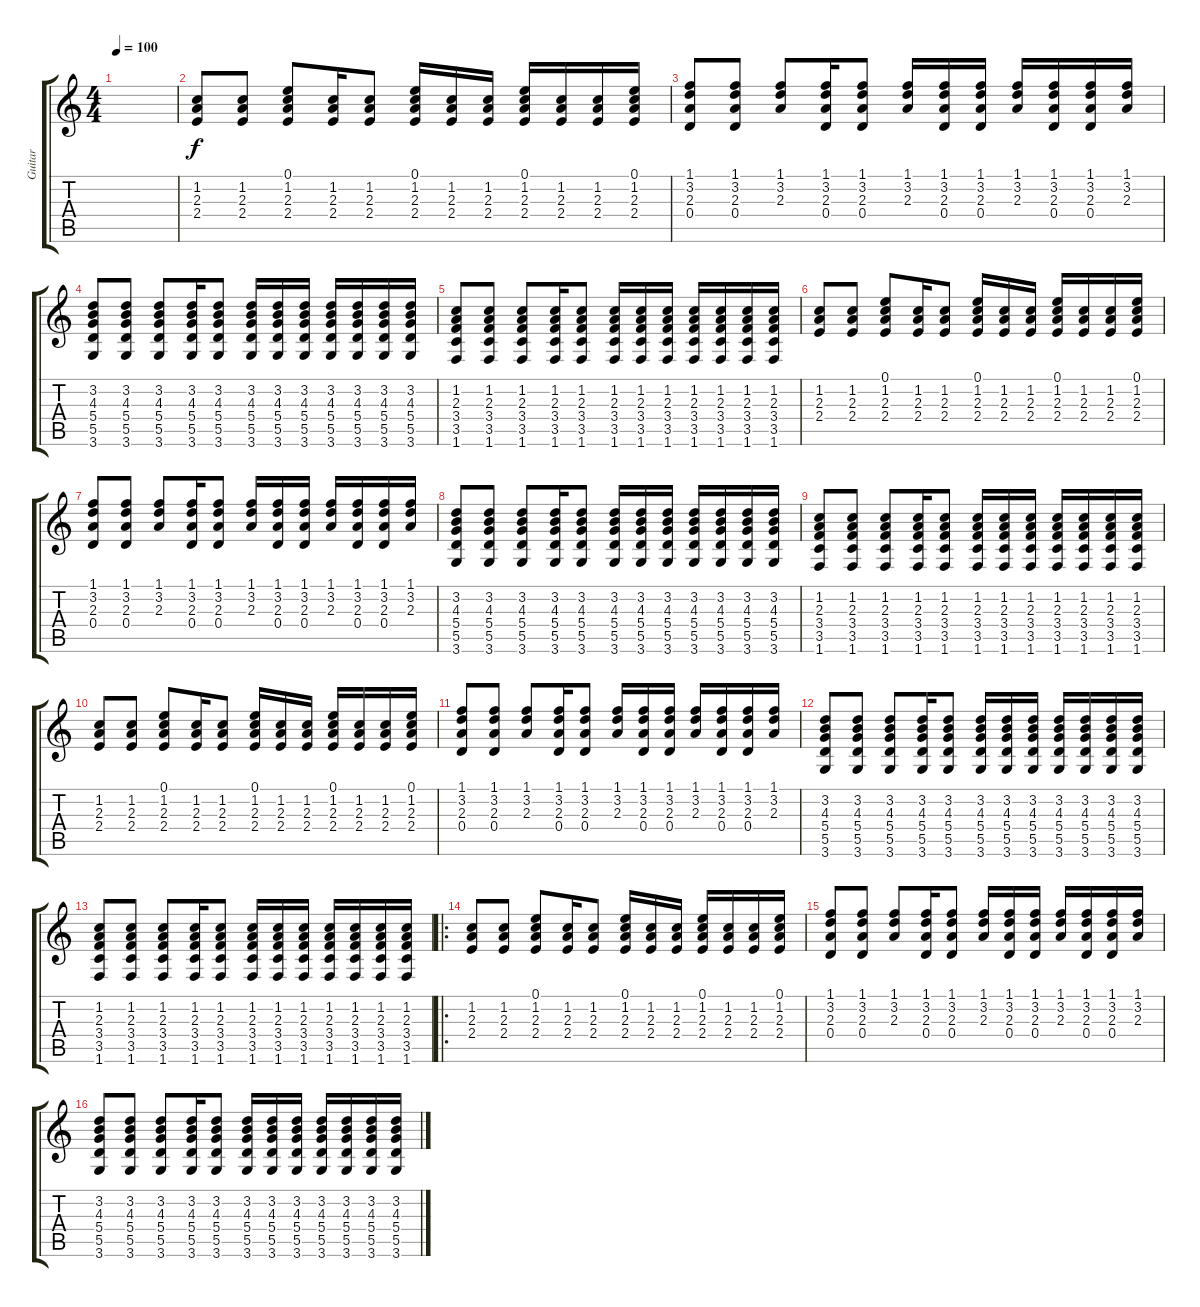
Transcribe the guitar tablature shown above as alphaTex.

\track ("Guitar" "Guitar") {instrument acousticguitarsteel}
\staff {score tabs}
\tuning (E4 B3 G3 D3 A2 E2) {hide}
\ts (4 4)
\tempo 100
\clef g2
\ks c
|
(1.2 2.3 2.4).8 (1.2 2.3 2.4).8 (0.1 1.2 2.3 2.4).8 (1.2 2.3 2.4).16 (1.2 2.3 2.4).8 (0.1 1.2 2.3 2.4).16 (1.2 2.3 2.4).16 (1.2 2.3 2.4).16 (0.1 1.2 2.3 2.4).16 (1.2 2.3 2.4).16 (1.2 2.3 2.4).16 (0.1 1.2 2.3 2.4).16 |
(1.1 3.2 2.3 0.4).8 (1.1 3.2 2.3 0.4).8 (1.1 3.2 2.3).8 (1.1 3.2 2.3 0.4).16 (1.1 3.2 2.3 0.4).8 (1.1 3.2 2.3).16 (1.1 3.2 2.3 0.4).16 (1.1 3.2 2.3 0.4).16 (1.1 3.2 2.3).16 (1.1 3.2 2.3 0.4).16 (1.1 3.2 2.3 0.4).16 (1.1 3.2 2.3).16 |
(3.2 4.3 5.4 5.5 3.6).8 (3.2 4.3 5.4 5.5 3.6).8 (3.2 4.3 5.4 5.5 3.6).8 (3.2 4.3 5.4 5.5 3.6).16 (3.2 4.3 5.4 5.5 3.6).8 (3.2 4.3 5.4 5.5 3.6).16 (3.2 4.3 5.4 5.5 3.6).16 (3.2 4.3 5.4 5.5 3.6).16 (3.2 4.3 5.4 5.5 3.6).16 (3.2 4.3 5.4 5.5 3.6).16 (3.2 4.3 5.4 5.5 3.6).16 (3.2 4.3 5.4 5.5 3.6).16 |
(1.2 2.3 3.4 3.5 1.6).8 (1.2 2.3 3.4 3.5 1.6).8 (1.2 2.3 3.4 3.5 1.6).8 (1.2 2.3 3.4 3.5 1.6).16 (1.2 2.3 3.4 3.5 1.6).8 (1.2 2.3 3.4 3.5 1.6).16 (1.2 2.3 3.4 3.5 1.6).16 (1.2 2.3 3.4 3.5 1.6).16 (1.2 2.3 3.4 3.5 1.6).16 (1.2 2.3 3.4 3.5 1.6).16 (1.2 2.3 3.4 3.5 1.6).16 (1.2 2.3 3.4 3.5 1.6).16 |
(1.2 2.3 2.4).8 (1.2 2.3 2.4).8 (0.1 1.2 2.3 2.4).8 (1.2 2.3 2.4).16 (1.2 2.3 2.4).8 (0.1 1.2 2.3 2.4).16 (1.2 2.3 2.4).16 (1.2 2.3 2.4).16 (0.1 1.2 2.3 2.4).16 (1.2 2.3 2.4).16 (1.2 2.3 2.4).16 (0.1 1.2 2.3 2.4).16 |
(1.1 3.2 2.3 0.4).8 (1.1 3.2 2.3 0.4).8 (1.1 3.2 2.3).8 (1.1 3.2 2.3 0.4).16 (1.1 3.2 2.3 0.4).8 (1.1 3.2 2.3).16 (1.1 3.2 2.3 0.4).16 (1.1 3.2 2.3 0.4).16 (1.1 3.2 2.3).16 (1.1 3.2 2.3 0.4).16 (1.1 3.2 2.3 0.4).16 (1.1 3.2 2.3).16 |
(3.2 4.3 5.4 5.5 3.6).8 (3.2 4.3 5.4 5.5 3.6).8 (3.2 4.3 5.4 5.5 3.6).8 (3.2 4.3 5.4 5.5 3.6).16 (3.2 4.3 5.4 5.5 3.6).8 (3.2 4.3 5.4 5.5 3.6).16 (3.2 4.3 5.4 5.5 3.6).16 (3.2 4.3 5.4 5.5 3.6).16 (3.2 4.3 5.4 5.5 3.6).16 (3.2 4.3 5.4 5.5 3.6).16 (3.2 4.3 5.4 5.5 3.6).16 (3.2 4.3 5.4 5.5 3.6).16 |
(1.2 2.3 3.4 3.5 1.6).8 (1.2 2.3 3.4 3.5 1.6).8 (1.2 2.3 3.4 3.5 1.6).8 (1.2 2.3 3.4 3.5 1.6).16 (1.2 2.3 3.4 3.5 1.6).8 (1.2 2.3 3.4 3.5 1.6).16 (1.2 2.3 3.4 3.5 1.6).16 (1.2 2.3 3.4 3.5 1.6).16 (1.2 2.3 3.4 3.5 1.6).16 (1.2 2.3 3.4 3.5 1.6).16 (1.2 2.3 3.4 3.5 1.6).16 (1.2 2.3 3.4 3.5 1.6).16 |
(1.2 2.3 2.4).8 (1.2 2.3 2.4).8 (0.1 1.2 2.3 2.4).8 (1.2 2.3 2.4).16 (1.2 2.3 2.4).8 (0.1 1.2 2.3 2.4).16 (1.2 2.3 2.4).16 (1.2 2.3 2.4).16 (0.1 1.2 2.3 2.4).16 (1.2 2.3 2.4).16 (1.2 2.3 2.4).16 (0.1 1.2 2.3 2.4).16 |
(1.1 3.2 2.3 0.4).8 (1.1 3.2 2.3 0.4).8 (1.1 3.2 2.3).8 (1.1 3.2 2.3 0.4).16 (1.1 3.2 2.3 0.4).8 (1.1 3.2 2.3).16 (1.1 3.2 2.3 0.4).16 (1.1 3.2 2.3 0.4).16 (1.1 3.2 2.3).16 (1.1 3.2 2.3 0.4).16 (1.1 3.2 2.3 0.4).16 (1.1 3.2 2.3).16 |
(3.2 4.3 5.4 5.5 3.6).8 (3.2 4.3 5.4 5.5 3.6).8 (3.2 4.3 5.4 5.5 3.6).8 (3.2 4.3 5.4 5.5 3.6).16 (3.2 4.3 5.4 5.5 3.6).8 (3.2 4.3 5.4 5.5 3.6).16 (3.2 4.3 5.4 5.5 3.6).16 (3.2 4.3 5.4 5.5 3.6).16 (3.2 4.3 5.4 5.5 3.6).16 (3.2 4.3 5.4 5.5 3.6).16 (3.2 4.3 5.4 5.5 3.6).16 (3.2 4.3 5.4 5.5 3.6).16 |
(1.2 2.3 3.4 3.5 1.6).8 (1.2 2.3 3.4 3.5 1.6).8 (1.2 2.3 3.4 3.5 1.6).8 (1.2 2.3 3.4 3.5 1.6).16 (1.2 2.3 3.4 3.5 1.6).8 (1.2 2.3 3.4 3.5 1.6).16 (1.2 2.3 3.4 3.5 1.6).16 (1.2 2.3 3.4 3.5 1.6).16 (1.2 2.3 3.4 3.5 1.6).16 (1.2 2.3 3.4 3.5 1.6).16 (1.2 2.3 3.4 3.5 1.6).16 (1.2 2.3 3.4 3.5 1.6).16 |
\ro
(1.2 2.3 2.4).8 (1.2 2.3 2.4).8 (0.1 1.2 2.3 2.4).8 (1.2 2.3 2.4).16 (1.2 2.3 2.4).8 (0.1 1.2 2.3 2.4).16 (1.2 2.3 2.4).16 (1.2 2.3 2.4).16 (0.1 1.2 2.3 2.4).16 (1.2 2.3 2.4).16 (1.2 2.3 2.4).16 (0.1 1.2 2.3 2.4).16 |
(1.1 3.2 2.3 0.4).8 (1.1 3.2 2.3 0.4).8 (1.1 3.2 2.3).8 (1.1 3.2 2.3 0.4).16 (1.1 3.2 2.3 0.4).8 (1.1 3.2 2.3).16 (1.1 3.2 2.3 0.4).16 (1.1 3.2 2.3 0.4).16 (1.1 3.2 2.3).16 (1.1 3.2 2.3 0.4).16 (1.1 3.2 2.3 0.4).16 (1.1 3.2 2.3).16 |
(3.2 4.3 5.4 5.5 3.6).8 (3.2 4.3 5.4 5.5 3.6).8 (3.2 4.3 5.4 5.5 3.6).8 (3.2 4.3 5.4 5.5 3.6).16 (3.2 4.3 5.4 5.5 3.6).8 (3.2 4.3 5.4 5.5 3.6).16 (3.2 4.3 5.4 5.5 3.6).16 (3.2 4.3 5.4 5.5 3.6).16 (3.2 4.3 5.4 5.5 3.6).16 (3.2 4.3 5.4 5.5 3.6).16 (3.2 4.3 5.4 5.5 3.6).16 (3.2 4.3 5.4 5.5 3.6).16
